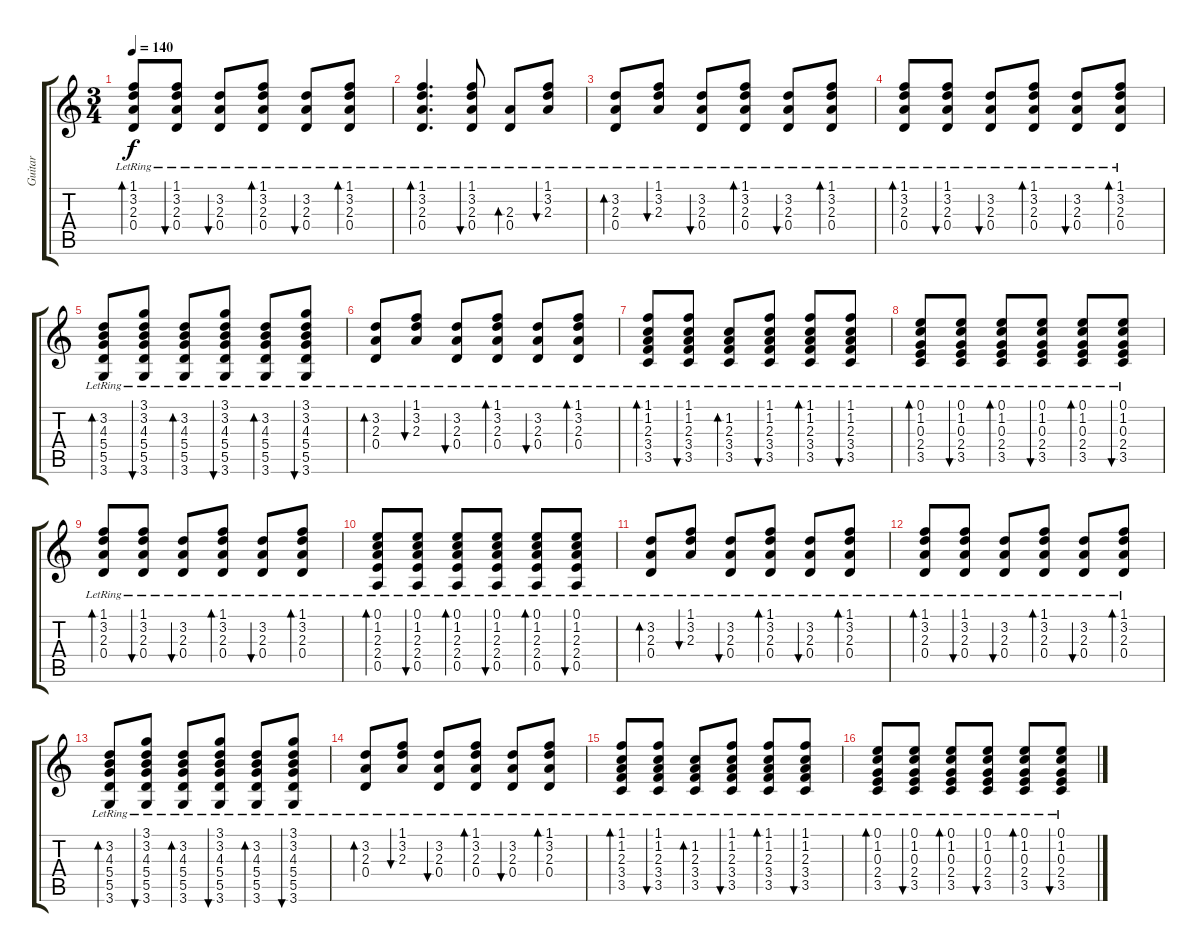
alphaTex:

\track ("Guitar" "Guitar") {instrument acousticguitarsteel}
\staff {score tabs}
\tuning (E4 B3 G3 D3 A2 E2) {hide}
\ts (3 4)
\tempo 140
\clef g2
\ks c
(1.1{lr} 3.2{lr} 2.3{lr} 0.4{lr}).8{bd 120 dy f} (1.1{lr} 3.2{lr} 2.3{lr} 0.4{lr}).8{bu 120} (3.2{lr} 2.3{lr} 0.4{lr}).8{bu 120} (1.1{lr} 3.2{lr} 2.3{lr} 0.4{lr}).8{bd 120} (3.2{lr} 2.3{lr} 0.4{lr}).8{bu 120} (1.1{lr} 3.2{lr} 2.3{lr} 0.4{lr}).8{bd 240} |
(1.1{lr} 3.2{lr} 2.3{lr} 0.4{lr}).4{d bd 60} (1.1{lr} 3.2{lr} 2.3{lr} 0.4{lr}).8{bu 60} (2.3{lr} 0.4{lr}).8{bd 60} (1.1{lr} 3.2{lr} 2.3{lr}).8{bu 60} |
(3.2{lr} 2.3{lr} 0.4{lr}).8{bd 120} (1.1{lr} 3.2{lr} 2.3{lr}).8{bu 120} (3.2{lr} 2.3{lr} 0.4{lr}).8{bu 120} (1.1{lr} 3.2{lr} 2.3{lr} 0.4{lr}).8{bd 120} (3.2{lr} 2.3{lr} 0.4{lr}).8{bu 120} (1.1{lr} 3.2{lr} 2.3{lr} 0.4{lr}).8{bd 240} |
(1.1{lr} 3.2{lr} 2.3{lr} 0.4{lr}).8{bd 120} (1.1{lr} 3.2{lr} 2.3{lr} 0.4{lr}).8{bu 120} (3.2{lr} 2.3{lr} 0.4{lr}).8{bu 120} (1.1{lr} 3.2{lr} 2.3{lr} 0.4{lr}).8{bd 120} (3.2{lr} 2.3{lr} 0.4{lr}).8{bu 120} (1.1{lr} 3.2{lr} 2.3{lr} 0.4{lr}).8{bd 240} |
(3.2{lr} 4.3{lr} 5.4{lr} 5.5{lr} 3.6{lr}).8{bd 60} (3.1{lr} 3.2{lr} 4.3{lr} 5.4{lr} 5.5{lr} 3.6{lr}).8{bu 60} (3.2{lr} 4.3{lr} 5.4{lr} 5.5{lr} 3.6{lr}).8{bd 60} (3.1{lr} 3.2{lr} 4.3{lr} 5.4{lr} 5.5{lr} 3.6{lr}).8{bu 60} (3.2{lr} 4.3{lr} 5.4{lr} 5.5{lr} 3.6{lr}).8{bd 60} (3.1{lr} 3.2{lr} 4.3{lr} 5.4{lr} 5.5{lr} 3.6{lr}).8{bu 60} |
(3.2{lr} 2.3{lr} 0.4{lr}).8{bd 120} (1.1{lr} 3.2{lr} 2.3{lr}).8{bu 120} (3.2{lr} 2.3{lr} 0.4{lr}).8{bu 120} (1.1{lr} 3.2{lr} 2.3{lr} 0.4{lr}).8{bd 120} (3.2{lr} 2.3{lr} 0.4{lr}).8{bu 120} (1.1{lr} 3.2{lr} 2.3{lr} 0.4{lr}).8{bd 240} |
(1.1{lr} 1.2{lr} 2.3{lr} 3.4{lr} 3.5{lr}).8{bd 60} (1.1{lr} 1.2{lr} 2.3{lr} 3.4{lr} 3.5{lr}).8{bu 60} (1.2{lr} 2.3{lr} 3.4{lr} 3.5{lr}).8{bd 60} (1.1{lr} 1.2{lr} 2.3{lr} 3.4{lr} 3.5{lr}).8{bu 60} (1.1{lr} 1.2{lr} 2.3{lr} 3.4{lr} 3.5{lr}).8{bd 60} (1.1{lr} 1.2{lr} 2.3{lr} 3.4{lr} 3.5{lr}).8{bu 60} |
(0.1{lr} 1.2{lr} 0.3{lr} 2.4{lr} 3.5{lr}).8{bd 60} (0.1{lr} 1.2{lr} 0.3{lr} 2.4{lr} 3.5{lr}).8{bu 60} (0.1{lr} 1.2{lr} 0.3{lr} 2.4{lr} 3.5{lr}).8{bd 60} (0.1{lr} 1.2{lr} 0.3{lr} 2.4{lr} 3.5{lr}).8{bu 60} (0.1{lr} 1.2{lr} 0.3{lr} 2.4{lr} 3.5{lr}).8{bd 60} (0.1{lr} 1.2{lr} 0.3{lr} 2.4{lr} 3.5{lr}).8{bu 60} |
(1.1{lr} 3.2{lr} 2.3{lr} 0.4{lr}).8{bd 120} (1.1{lr} 3.2{lr} 2.3{lr} 0.4{lr}).8{bu 120} (3.2{lr} 2.3{lr} 0.4{lr}).8{bu 120} (1.1{lr} 3.2{lr} 2.3{lr} 0.4{lr}).8{bd 120} (3.2{lr} 2.3{lr} 0.4{lr}).8{bu 120} (1.1{lr} 3.2{lr} 2.3{lr} 0.4{lr}).8{bd 240} |
(0.1{lr} 1.2{lr} 2.3{lr} 2.4{lr} 0.5{lr}).8{bd 60} (0.1{lr} 1.2{lr} 2.3{lr} 2.4{lr} 0.5{lr}).8{bu 60} (0.1{lr} 1.2{lr} 2.3{lr} 2.4{lr} 0.5{lr}).8{bd 60} (0.1{lr} 1.2{lr} 2.3{lr} 2.4{lr} 0.5{lr}).8{bu 60} (0.1{lr} 1.2{lr} 2.3{lr} 2.4{lr} 0.5{lr}).8{bd 60} (0.1{lr} 1.2{lr} 2.3{lr} 2.4{lr} 0.5{lr}).8{bu 60} |
(3.2{lr} 2.3{lr} 0.4{lr}).8{bd 120} (1.1{lr} 3.2{lr} 2.3{lr}).8{bu 120} (3.2{lr} 2.3{lr} 0.4{lr}).8{bu 120} (1.1{lr} 3.2{lr} 2.3{lr} 0.4{lr}).8{bd 120} (3.2{lr} 2.3{lr} 0.4{lr}).8{bu 120} (1.1{lr} 3.2{lr} 2.3{lr} 0.4{lr}).8{bd 240} |
(1.1{lr} 3.2{lr} 2.3{lr} 0.4{lr}).8{bd 120} (1.1{lr} 3.2{lr} 2.3{lr} 0.4{lr}).8{bu 120} (3.2{lr} 2.3{lr} 0.4{lr}).8{bu 120} (1.1{lr} 3.2{lr} 2.3{lr} 0.4{lr}).8{bd 120} (3.2{lr} 2.3{lr} 0.4{lr}).8{bu 120} (1.1{lr} 3.2{lr} 2.3{lr} 0.4{lr}).8{bd 240} |
(3.2{lr} 4.3{lr} 5.4{lr} 5.5{lr} 3.6{lr}).8{bd 60} (3.1{lr} 3.2{lr} 4.3{lr} 5.4{lr} 5.5{lr} 3.6{lr}).8{bu 60} (3.2{lr} 4.3{lr} 5.4{lr} 5.5{lr} 3.6{lr}).8{bd 60} (3.1{lr} 3.2{lr} 4.3{lr} 5.4{lr} 5.5{lr} 3.6{lr}).8{bu 60} (3.2{lr} 4.3{lr} 5.4{lr} 5.5{lr} 3.6{lr}).8{bd 60} (3.1{lr} 3.2{lr} 4.3{lr} 5.4{lr} 5.5{lr} 3.6{lr}).8{bu 60} |
(3.2{lr} 2.3{lr} 0.4{lr}).8{bd 120} (1.1{lr} 3.2{lr} 2.3{lr}).8{bu 120} (3.2{lr} 2.3{lr} 0.4{lr}).8{bu 120} (1.1{lr} 3.2{lr} 2.3{lr} 0.4{lr}).8{bd 120} (3.2{lr} 2.3{lr} 0.4{lr}).8{bu 120} (1.1{lr} 3.2{lr} 2.3{lr} 0.4{lr}).8{bd 240} |
(1.1{lr} 1.2{lr} 2.3{lr} 3.4{lr} 3.5{lr}).8{bd 60} (1.1{lr} 1.2{lr} 2.3{lr} 3.4{lr} 3.5{lr}).8{bu 60} (1.2{lr} 2.3{lr} 3.4{lr} 3.5{lr}).8{bd 60} (1.1{lr} 1.2{lr} 2.3{lr} 3.4{lr} 3.5{lr}).8{bu 60} (1.1{lr} 1.2{lr} 2.3{lr} 3.4{lr} 3.5{lr}).8{bd 60} (1.1{lr} 1.2{lr} 2.3{lr} 3.4{lr} 3.5{lr}).8{bu 60} |
(0.1{lr} 1.2{lr} 0.3{lr} 2.4{lr} 3.5{lr}).8{bd 60} (0.1{lr} 1.2{lr} 0.3{lr} 2.4{lr} 3.5{lr}).8{bu 60} (0.1{lr} 1.2{lr} 0.3{lr} 2.4{lr} 3.5{lr}).8{bd 60} (0.1{lr} 1.2{lr} 0.3{lr} 2.4{lr} 3.5{lr}).8{bu 60} (0.1{lr} 1.2{lr} 0.3{lr} 2.4{lr} 3.5{lr}).8{bd 60} (0.1{lr} 1.2{lr} 0.3{lr} 2.4{lr} 3.5{lr}).8{bu 60}
